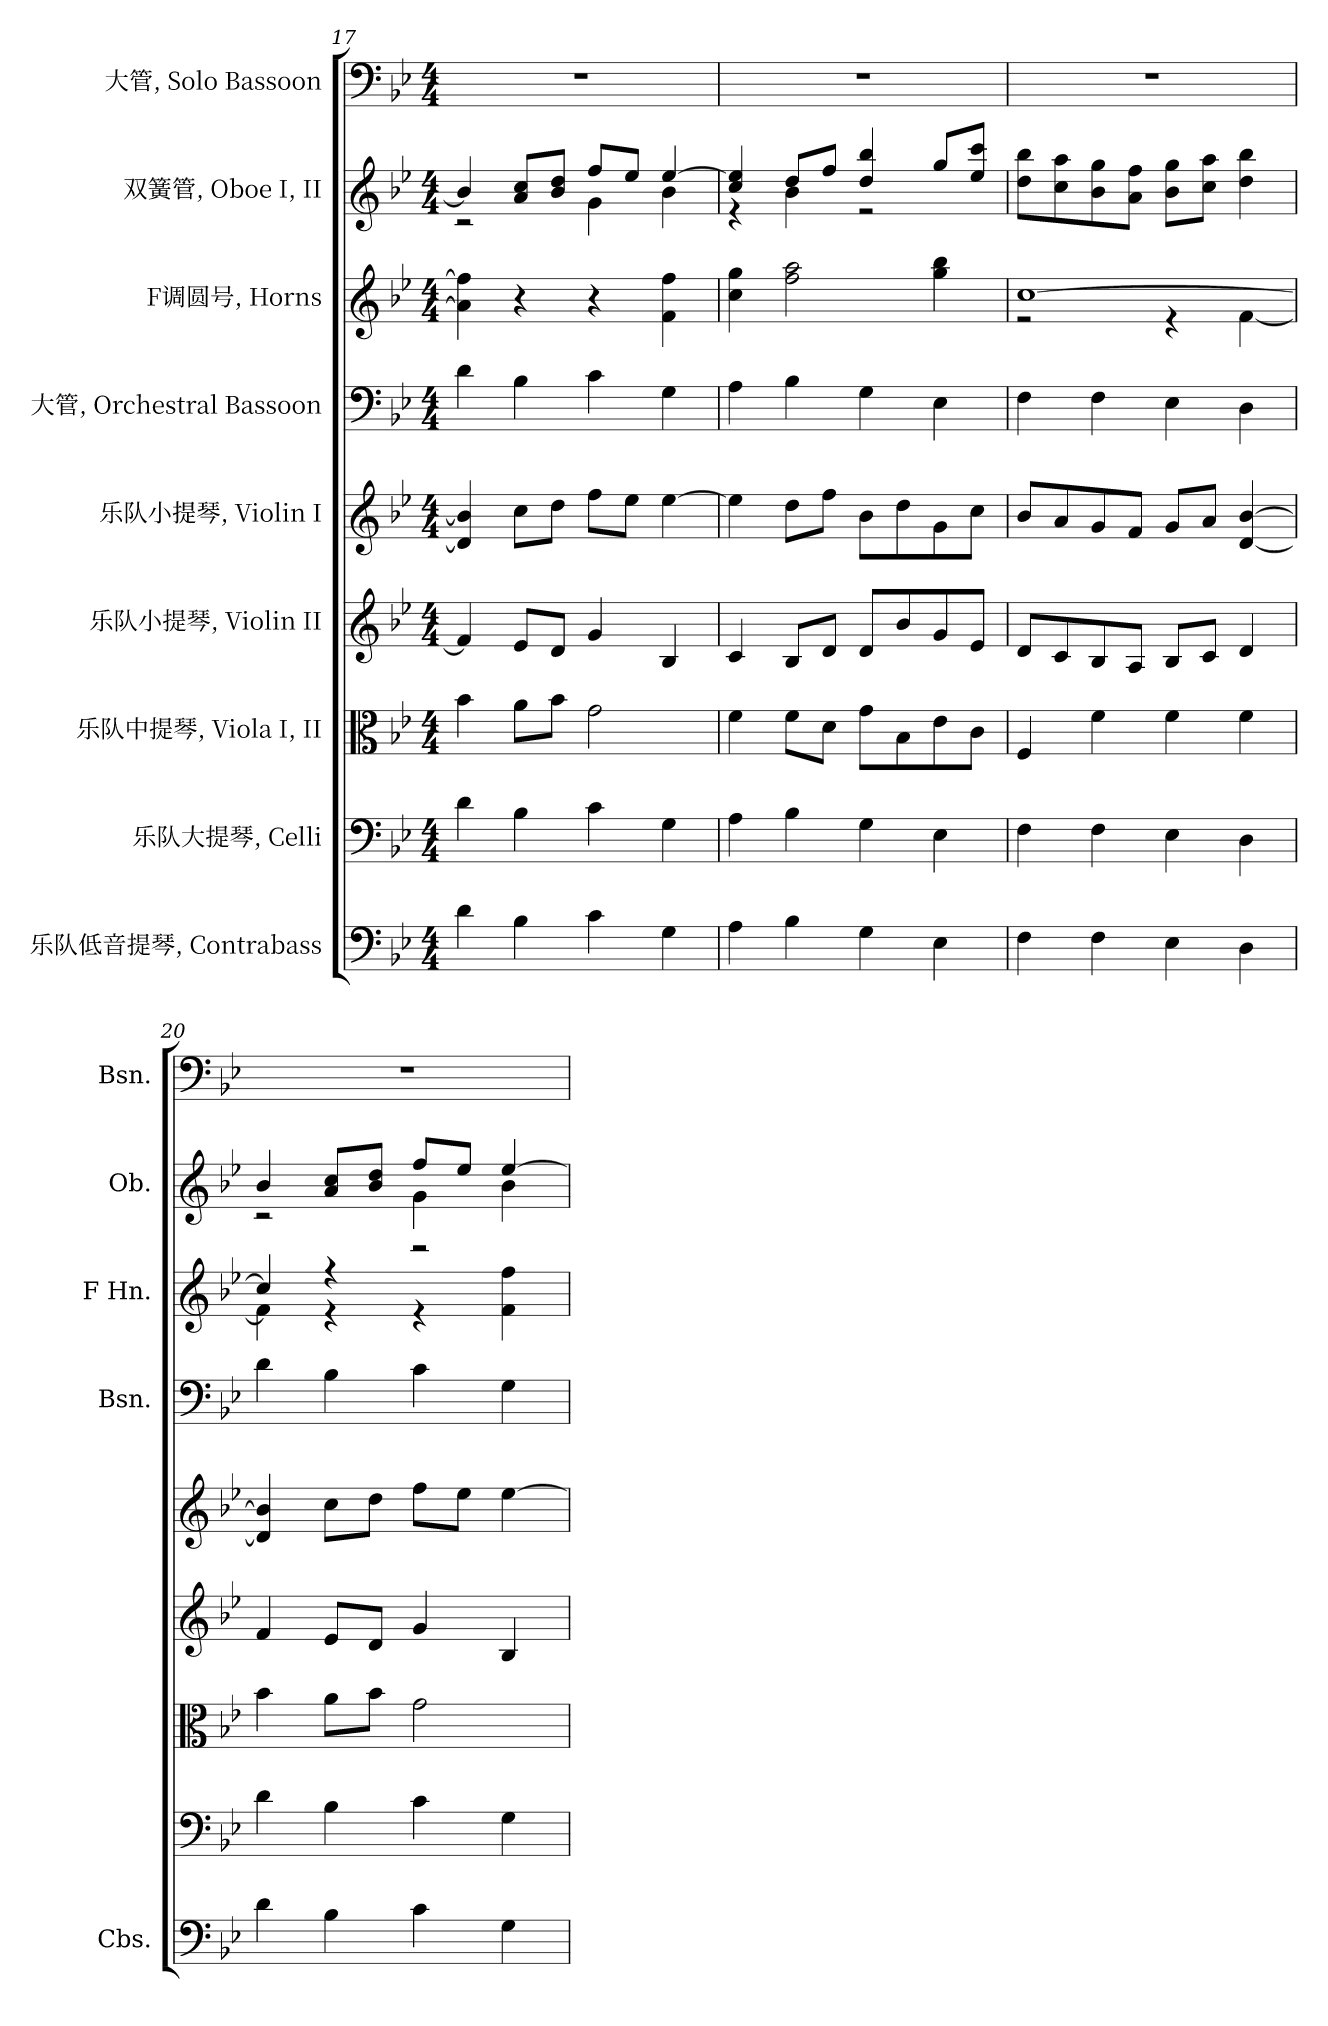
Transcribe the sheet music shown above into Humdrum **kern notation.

**kern	**kern	**kern	**kern	**kern	**kern	**kern	**kern	**kern
*part9	*part8	*part7	*part6	*part5	*part4	*part3	*part2	*part1
*staff9	*staff8	*staff7	*staff6	*staff5	*staff4	*staff3	*staff2	*staff1
*I"乐队低音提琴, Contrabass	*I"乐队大提琴, Celli	*I"乐队中提琴, Viola I, II	*I"乐队小提琴, Violin II	*I"乐队小提琴, Violin I	*I"大管, Orchestral Bassoon	*I"F调圆号, Horns	*I"双簧管, Oboe I, II	*I"大管, Solo Bassoon
*I'Cbs.	*	*	*	*	*I'Bsn.	*I'F Hn.	*I'Ob.	*I'Bsn.
*clefF4	*clefF4	*clefC3	*clefG2	*clefG2	*clefF4	*clefG2	*clefG2	*clefF4
*ITrd7c12	*	*	*	*	*	*ITrd4c7	*	*
*k[b-e-]	*k[b-e-]	*k[b-e-]	*k[b-e-]	*k[b-e-]	*k[b-e-]	*k[b-e-a-]	*k[b-e-]	*k[b-e-]
*M4/4	*M4/4	*M4/4	*M4/4	*M4/4	*M4/4	*M4/4	*M4/4	*M4/4
=17	=17	=17	=17	=17	=17	=17	=17	=17
*	*	*	*	*	*	*	*^	*
4D\	4d\	4b-\	4f/]	4d/] 4b-/]	4d\	4d\] 4b-\]	4b-/]	2r	1r
4BB-\	4B-\	8a\L	8e-/L	8cc\L	4B-\	4r	8a/ 8cc/L	.	.
.	.	8b-\J	8d/J	8dd\J	.	.	8b-/ 8dd/J	.	.
4C\	4c\	2g\	4g/	8ff\L	4c\	4r	8ff/L	4g\	.
.	.	.	.	8ee-\J	.	.	8ee-/J	.	.
4GG\	4G\	.	4B-/	[4ee-\	4G\	4B-\ 4b-\	[4ee-/	4b-\	.
=18	=18	=18	=18	=18	=18	=18	=18	=18	=18
4AA\	4A\	4f\	4c/	4ee-\]	4A\	4f\ 4cc\	4cc/ 4ee-/]	4r	1r
4BB-\	4B-\	8f\L	8B-/L	8dd\L	4B-\	2b-\ 2dd\	8dd/L	4b-\	.
.	.	8d\J	8d/J	8ff\J	.	.	8ff/J	.	.
4GG\	4G\	8g\L	8d/L	8b-\L	4G\	.	4dd/ 4bb-/	2r	.
.	.	8B-\	8b-/	8dd\	.	.	.	.	.
4EE-\	4E-\	8e-\	8g/	8g\	4E-\	4cc\ 4ee-\	8gg/L	.	.
.	.	8c\J	8e-/J	8cc\J	.	.	8ee-/ 8ccc/J	.	.
*	*	*	*	*	*	*	*v	*v	*
=19	=19	=19	=19	=19	=19	=19	=19	=19
*	*	*	*	*	*	*^	*	*
4FF\	4F\	4F/	8d/L	8b-/L	4F\	[1f	2r	8dd\ 8bb-\L	1r
.	.	.	8c/	8a/	.	.	.	8cc\ 8aa\	.
4FF\	4F\	4f\	8B-/	8g/	4F\	.	.	8b-\ 8gg\	.
.	.	.	8A/J	8f/J	.	.	.	8a\ 8ff\J	.
4EE-\	4E-\	4f\	8B-/L	8g/L	4E-\	.	4r	8b-\ 8gg\L	.
.	.	.	8c/J	8a/J	.	.	.	8cc\ 8aa\J	.
4DD\	4D\	4f\	4d/	[4d/ [4b-/	4D\	.	[4B-\	4dd\ 4bb-\	.
!!LO:PB:g=z
=20	=20	=20	=20	=20	=20	=20	=20	=20	=20
*	*	*	*	*	*	*	*	*^	*
4D\	4d\	4b-\	4f/	4d/] 4b-/]	4d\	4f/]	4B-\]	4b-/	2r	1r
4BB-\	4B-\	8a\L	8e-/L	8cc\L	4B-\	4r	4r	8a/ 8cc/L	.	.
.	.	8b-\J	8d/J	8dd\J	.	.	.	8b-/ 8dd/J	.	.
4C\	4c\	2g\	4g/	8ff\L	4c\	2r	4r	8ff/L	4g\	.
.	.	.	.	8ee-\J	.	.	.	8ee-/J	.	.
4GG\	4G\	.	4B-/	[4ee-\	4G\	.	4B-\ 4b-\	[4ee-/	4b-\	.
*	*	*	*	*	*	*v	*v	*	*	*
*	*	*	*	*	*	*	*v	*v	*
=	=	=	=	=	=	=	=	=
*-	*-	*-	*-	*-	*-	*-	*-	*-
